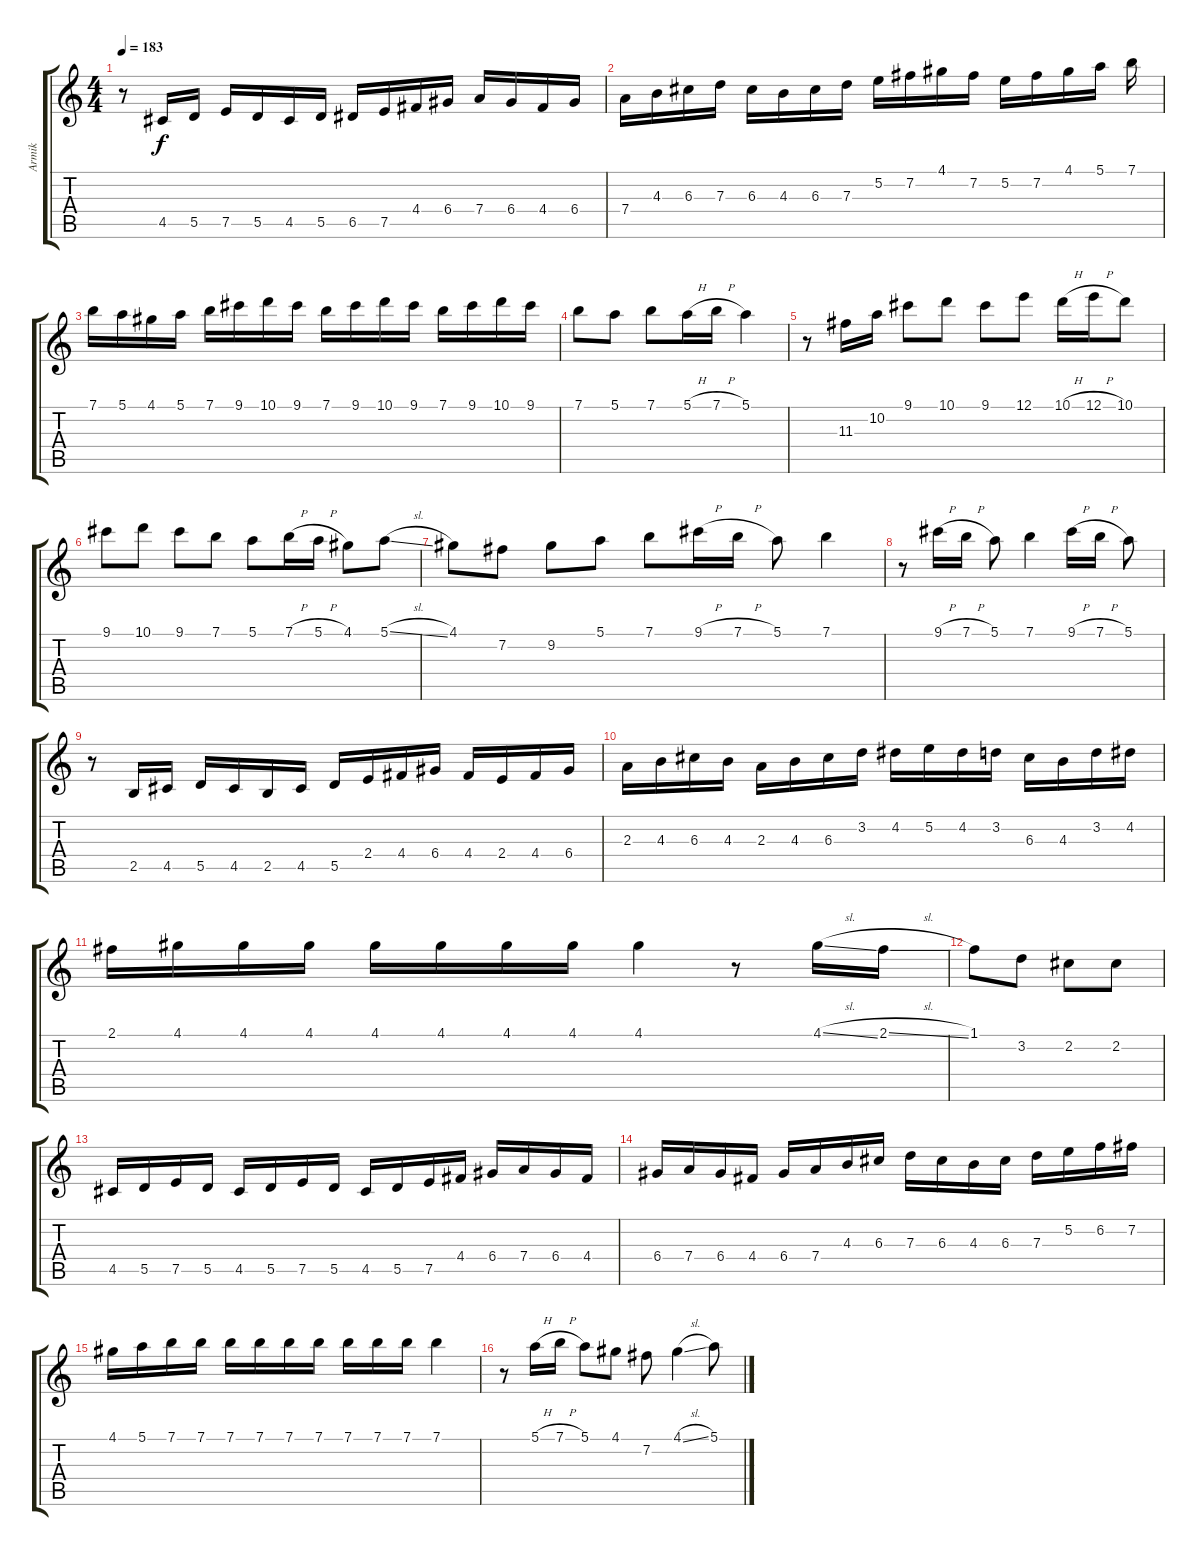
\track ("Armik" "Armik") {instrument acousticguitarsteel}
\staff {score tabs}
\tuning (E4 B3 G3 D3 A2 E2) {hide}
\ts (4 4)
\tempo 183
\clef g2
\ks c
r.8{dy f} 4.5.16 5.5.16 7.5.16 5.5.16 4.5.16 5.5.16 6.5.16 7.5.16 4.4.16 6.4.16 7.4.16 6.4.16 4.4.16 6.4.16 |
7.4.16 4.3.16 6.3.16 7.3.16 6.3.16 4.3.16 6.3.16 7.3.16 5.2.16 7.2.16 4.1.16 7.2.16 5.2.16 7.2.16 4.1.16 5.1.16 7.1.16 |
7.1.16 5.1.16 4.1.16 5.1.16 7.1.16 9.1.16 10.1.16 9.1.16 7.1.16 9.1.16 10.1.16 9.1.16 7.1.16 9.1.16 10.1.16 9.1.16 |
7.1.8 5.1.8 7.1.8 5.1{h}.16 7.1{h}.16 5.1.4 |
r.8 11.3.16 10.2.16 9.1.8 10.1.8 9.1.8 12.1.8 10.1{h}.16 12.1{h}.16 10.1.8 |
9.1.8 10.1.8 9.1.8 7.1.8 5.1.8 7.1{h}.16 5.1{h}.16 4.1.8 5.1{sl}.8 |
4.1.8 7.2.8 9.2.8 5.1.8 7.1.8 9.1{h}.16 7.1{h}.16 5.1.8 7.1.4 |
r.8 9.1{h}.16 7.1{h}.16 5.1.8 7.1.4 9.1{h}.16 7.1{h}.16 5.1.8 |
r.8 2.5.16 4.5.16 5.5.16 4.5.16 2.5.16 4.5.16 5.5.16 2.4.16 4.4.16 6.4.16 4.4.16 2.4.16 4.4.16 6.4.16 |
2.3.16 4.3.16 6.3.16 4.3.16 2.3.16 4.3.16 6.3.16 3.2.16 4.2.16 5.2.16 4.2.16 3.2.16 6.3.16 4.3.16 3.2.16 4.2.16 |
2.1.16 4.1.16 4.1.16 4.1.16 4.1.16 4.1.16 4.1.16 4.1.16 4.1.4 r.8 4.1{sl}.16 2.1{sl}.16 |
1.1.8 3.2.8 2.2.8 2.2.8 |
4.5.16 5.5.16 7.5.16 5.5.16 4.5.16 5.5.16 7.5.16 5.5.16 4.5.16 5.5.16 7.5.16 4.4.16 6.4.16 7.4.16 6.4.16 4.4.16 |
6.4.16 7.4.16 6.4.16 4.4.16 6.4.16 7.4.16 4.3.16 6.3.16 7.3.16 6.3.16 4.3.16 6.3.16 7.3.16 5.2.16 6.2.16 7.2.16 |
4.1.16 5.1.16 7.1.16 7.1.16 7.1.16 7.1.16 7.1.16 7.1.16 7.1.16 7.1.16 7.1.16 7.1.4 |
r.8 5.1{h}.16 7.1{h}.16 5.1.8 4.1.8 7.2.8 4.1{sl}.4 5.1.8
